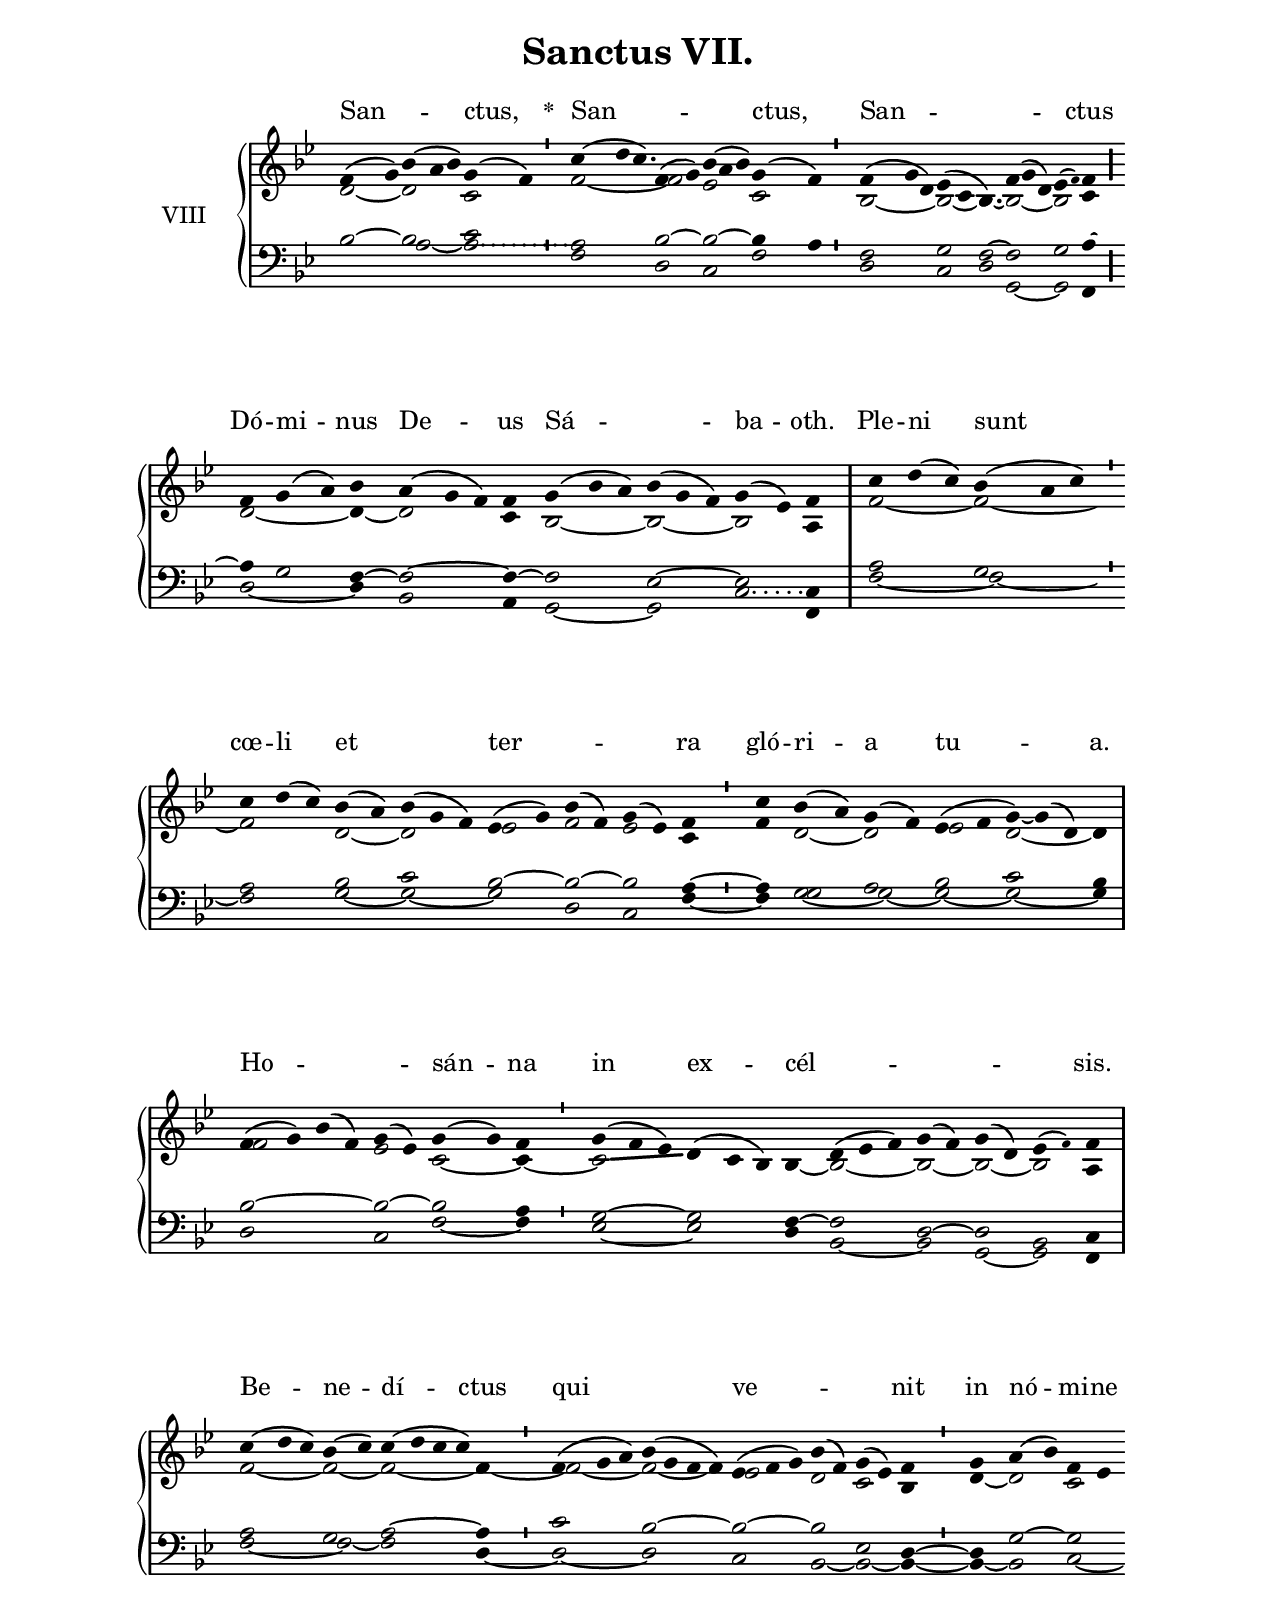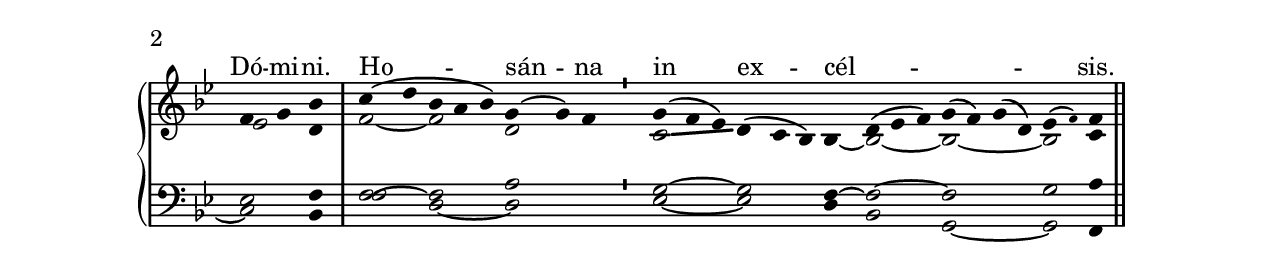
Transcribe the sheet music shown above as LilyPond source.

\version "2.18"
\include "gregorian.ly"
\include "noh2.ily"

%Page reference: page v.45
%(volume.page)

global = {
 \key f \mixolydian
 \cadenzaOn 
 \override Glissando #'thickness = #2.0
}

\header {
  title = \markup \center-column {"Sanctus VII." \vspace #1 }
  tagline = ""
  composer = ""
}

\paper {
 #(include-special-characters)
  oddHeaderMarkup = \markup \fill-line {
    \line {}
    \center-column {
      \on-the-fly #first-page     " "
      \on-the-fly #not-first-page ""
    }
    \line { \on-the-fly #print-page-number-check-first \fromproperty #'page:page-number-string }
  }
  evenHeaderMarkup = \markup \fill-line {
    \line { \on-the-fly #print-page-number-check-first \fromproperty #'page:page-number-string }
    \center-column { "" }
    \line {}
  }
}

chantText = \lyricmode {
San -- _ ctus, 
\set stanza = " * " San -- _ _ ctus, San -- _ _ _ ctus 
Dó -- mi -- nus De -- us Sá -- _ ba -- oth. 
Ple -- ni sunt cœ -- li et _ ter -- _ _ ra gló -- ri -- a tu -- a. 
Ho -- _ _ sán -- na in ex -- cél -- _ _ _ _ sis. 
Be -- ne -- dí -- ctus qui _ ve -- _ _ nit in nó -- mi -- ne Dó -- mi -- ni. 
Ho -- sán -- na in ex -- cél -- _ _ _ _ sis. }

chantMusic = {
\tieDown   f'4 ( g'4) bes'4 ( a'4 bes'4) g'4 ( f'4) \divisioMinima
 c''4 ( d''4 c''4.) f'4 ( g'4) bes'4 ( a'4 bes'4) g'4 ( f'4) \divisioMinima
 f'4 ( g'4 d'4) ees'4 ( c'4 bes4.) f'4 ( g'4 d'4) ees'4 ( \once \tweak #'font-size #-4 f' ) f'4 \divisioMaior
 \forceBreak
 f'4 g'4 ( a'4) bes'4 a'4 ( g'4 f'4) f'4 g'4 ( bes'4 a'4) bes'4 ( g'4 f'4) g'4 ( ees'4) f'4 \divisioMaxima
 c''4 d''4 ( c''4) bes'4 ( a'4 c''4) \divisioMinima
 \forceBreak
 c''4 d''4 ( c''4) bes'4 ( a'4) bes'4 ( g'4 f'4) ees'4 ( g'4) bes'4 ( f'4) g'4 ( ees'4) f'4 \divisioMinima
 c''4 bes'4 ( a'4) g'4 ( f'4) ees'4 ( f'4 g'4) ~ g'4 ( d'4) d'4 \divisioMaxima
 \forceBreak
 f'4 ( g'4) bes'4 ( f'4) g'4 ( ees'4) g'4 ( g'4) f'4 \divisioMinima
 g'4 ( f'4 ees'4) d'4 ( c'4 bes4) bes4 d'4 ( ees'4 f'4) g'4 ( f'4) g'4 ( d'4) ees'4 ( \once \tweak #'font-size #-4 f' ) f'4 \divisioMaxima
 \forceBreak
 c''4 ( d''4 c''4) bes'4 ( c''4) c''4 ( d''4 c''4 c''4) f'4 \divisioMinima
 f'4 ( g'4 a'4) bes'4 ( g'4 f'4 f'4) ees'4 ( f'4 g'4) bes'4 ( f'4) g'4 ( ees'4) f'4 \divisioMinima
 g'4 a'4 ( bes'4) f'4 ees'4 \forceBreak
 f'4 g'4 bes'4 \divisioMaxima
 c''4 ( d''4 bes'4 a'4 bes'4) g'4 ( g'4) f'4 \divisioMinima
 g'4 ( f'4 ees'4) d'4 ( c'4 bes4) bes4 d'4 ( ees'4 f'4) g'4 ( f'4) g'4 ( d'4) ees'4 ( \once \tweak #'font-size #-4 f' ) f'4 \finalis

}

altoMusic = {
d'2 ~ d'2*3/2 c'2 \divisioMinima
f'2*7/4 ~ f'2 ees'2*3/2 c'2 \divisioMinima
bes2*3/2 ~ bes2 ~ bes4. ~ bes2*3/2 ~ bes2 c'4 \divisioMaior
d'2*3/2 ~ d'4 ~ d'2*3/2 c'4 bes2*3/2 ~ bes2*3/2 ~ bes2 a4 \divisioMaxima
f'2*3/2 ~ f'2*3/2 ~ \divisioMinima
f'2*3/2 d'2 ~ d'2*3/2 ees'2 f'2 ees'2 c'4 \divisioMinima
f'4 d'2 ~ d'2 ees'2 d'2*3/2 ~ d'4 \divisioMaxima
f'2*4/2 ees'2 c'2 ~ c'4 ~ \divisioMinima
c'2*3/2 -\tweak Glissando.Y-offset #-0.8 \glissando d'4 r2*2/2 bes4 ~ bes2*3/2 ~ bes2 ~ bes2 ~ bes2 a4 \divisioMaxima
f'2*3/2 ~ f'2 ~ f'2*4/2 ~ f'4 ~ \divisioMinima
f'2*3/2 ~ f'2*3/2 ~ f'4 ees'2*3/2 d'2 c'2 bes4 \divisioMinima
d'4 ~ d'2 c'2 ees'2 d'4 \divisioMaxima
f'2 ~ f'2*3/2 d'2*3/2 \divisioMinima
c'2*3/2 -\tweak Glissando.Y-offset #-0.8 \glissando d'4 r2*2/2 bes4 ~ bes2*3/2 ~ bes2*4/2 ~ bes2 c'4 \finalis
}

tenorMusic = {
bes2 ~ bes2*3/2 c'2 \divisioMinima
a2*7/4 bes2 ~ bes2*3/2 ~ bes4 a4 \divisioMinima
f2*3/2 g2 f2*3/4 ~ f2*3/2 g2 a4 ~ \divisioMaior
a4 g2 f4 ~ f2*3/2 ~ f4 ~ f2*3/2 ees2*3/2 ~ ees2 c4 \divisioMaxima
a2*3/2 g2*3/2 \divisioMinima
a2*3/2 bes2 c'2*3/2 bes2 ~ bes2 ~ bes2 a4 ~ \divisioMinima
a4 \shiftRight g2 a2 bes2 c'2*3/2 bes4 \divisioMaxima
bes2*4/2 ~ bes2 ~ bes2 a4 \divisioMinima
g2*3/2 ~ g2*3/2 f4 ~ f2*3/2 d2 ~ d2 bes,2 c4 \divisioMaxima
a2*3/2 g2 a2*4/2 ~ a4 \divisioMinima
c'2*3/2 bes2*4/2 ~ bes2*3/2 ~ bes2 ees2 d4 ~ \divisioMinima
d4 g2 ~ g2 ees2 f4 \divisioMaxima
f2 ~ f2*3/2 a2*3/2 \divisioMinima
g2*3/2 ~ g2*3/2 f4 ~ f2*3/2 ~ f2*4/2 g2 a4 \finalis
}

bassMusic = {
r2 a2*3/2 ~ a2 \divisioMinima
f2*7/4 d2 c2*3/2 f2 \divisioMinima
d2*3/2 c2 d2*3/4 g,2*3/2 ~ g,2 f,4 \divisioMaior
d2*3/2 ~ d4 bes,2*3/2 a,4 g,2*3/2 ~ g,2*3/2 c2 f,4 \divisioMaxima
f2*3/2 ~ f2*3/2 ~ \divisioMinima
f2*3/2 g2 ~ g2*3/2 ~ g2 d2 c2 f4 ~ \divisioMinima
f4 g2 ~ g2 ~ g2 ~ g2*3/2 ~ g4 \divisioMaxima
d2*4/2 c2 f2 ~ f4 \divisioMinima
ees2*3/2 ~ ees2*3/2 d4 bes,2*3/2 ~ bes,2 g,2 ~ g,2 f,4 \divisioMaxima
f2*3/2 ~ f2 ~ f2*4/2 d4 ~ \divisioMinima
d2*3/2 ~ d2*4/2 c2*3/2 bes,2 ~ bes,2 ~ bes,4 ~ \divisioMinima
bes,4 ~ bes,2 c2 ~ c2 bes,4 \divisioMaxima
\shiftRight f2 d2*3/2 ~ d2*3/2 \divisioMinima
ees2*3/2 ~ ees2*3/2 d4 bes,2*3/2 g,2*4/2 ~ g,2 f,4 \finalis
}

voiceLines = {
\voiceLineStyle


s2*5/2
\allowVoiceLineBreak
\voiceLine "down" "down" a2*2/2 a2*1/2


s2*36/2
\allowVoiceLineBreak
\voiceLine "down" "down" c2*2/2 c2*1/2


}

\score{
  <<
    \new GrandStaff <<
      \set GrandStaff.autoBeaming = ##f
      \set GrandStaff.instrumentName = \markup \center-column {
        "VIII"
      }
      \new Staff = up <<
        \new Voice = "chant" {
          \voiceOne \global \chantMusic
        }
        \new Voice {
          \voiceTwo \global \altoMusic
        }
      >>

      \new Staff = down <<
        \clef bass
        \new Voice {
          \voiceOne \global \tenorMusic
        }
        \new Voice {
          \voiceTwo \global \bassMusic
        }
	\new Voice {
        \voiceThree \global \voiceLines
        }
      >>
    >>
    \new Lyrics \lyricsto chant {
      \chantText
    }
  >>
  \layout{
  }
  \midi{
    \tempo 4 = 125
  }
}
